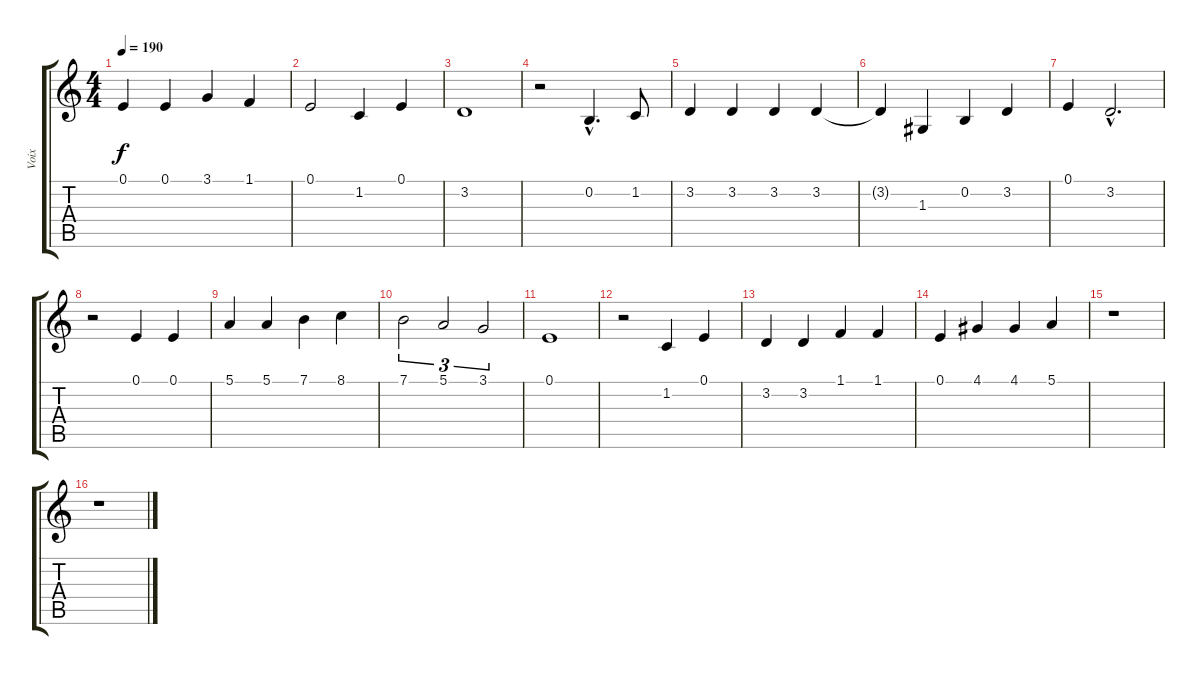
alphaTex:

\track ("Voix" "Voix") {instrument panflute}
\staff {score tabs}
\tuning (E4 B3 G3 D3 A2 E2) {hide}
\ts (4 4)
\tempo 190
\clef g2
\ks c
0.1.4{dy f} 0.1.4 3.1.4 1.1.4 |
0.1.2 1.2.4 0.1.4 |
3.2.1 |
r.2 0.2{hac}.4{d} 1.2.8 |
3.2.4 3.2.4 3.2.4 3.2.4 |
3.2{t}.4 1.3.4 0.2.4 3.2.4 |
0.1.4 3.2{hac}.2{d} |
r.2 0.1.4 0.1.4 |
5.1.4 5.1.4 7.1.4 8.1.4 |
7.1.2{tu (3 2)} 5.1.2{tu (3 2)} 3.1.2{tu (3 2)} |
0.1.1 |
r.2 1.2.4 0.1.4 |
3.2.4 3.2.4 1.1.4 1.1.4 |
0.1.4 4.1.4 4.1.4 5.1.4 |
r.1 |
r.1
